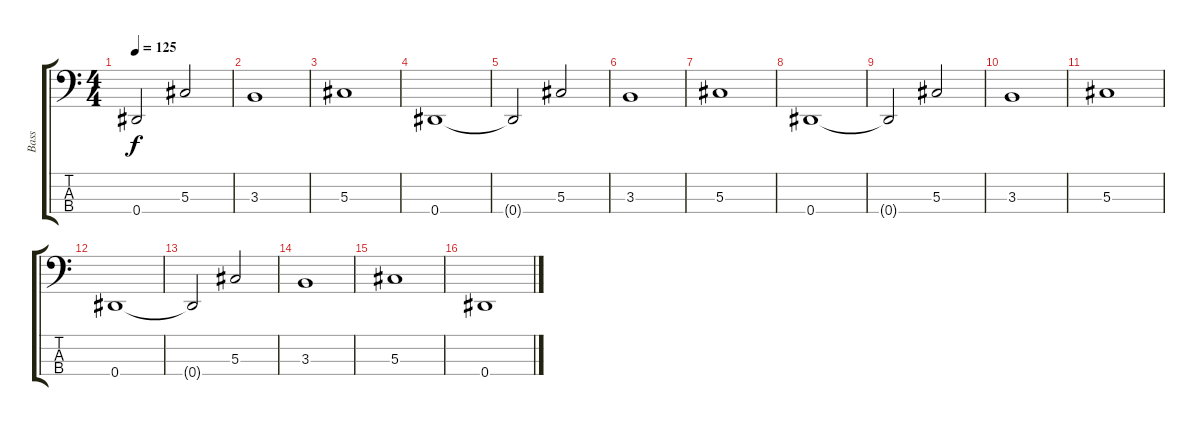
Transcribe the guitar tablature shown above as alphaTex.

\track ("Bass" "Bass") {instrument electricbasspick}
\staff {score tabs}
\tuning (Gb2 Db2 Ab1 Eb1) {hide}
\ts (4 4)
\tempo 125
\clef f4
\ks c
0.4{t}.2{dy f} 5.3.2 |
3.3.1 |
5.3.1 |
0.4.1 |
0.4{t}.2 5.3.2 |
3.3.1 |
5.3.1 |
0.4.1 |
0.4{t}.2 5.3.2 |
3.3.1 |
5.3.1 |
0.4.1 |
0.4{t}.2 5.3.2 |
3.3.1 |
5.3.1 |
0.4.1
